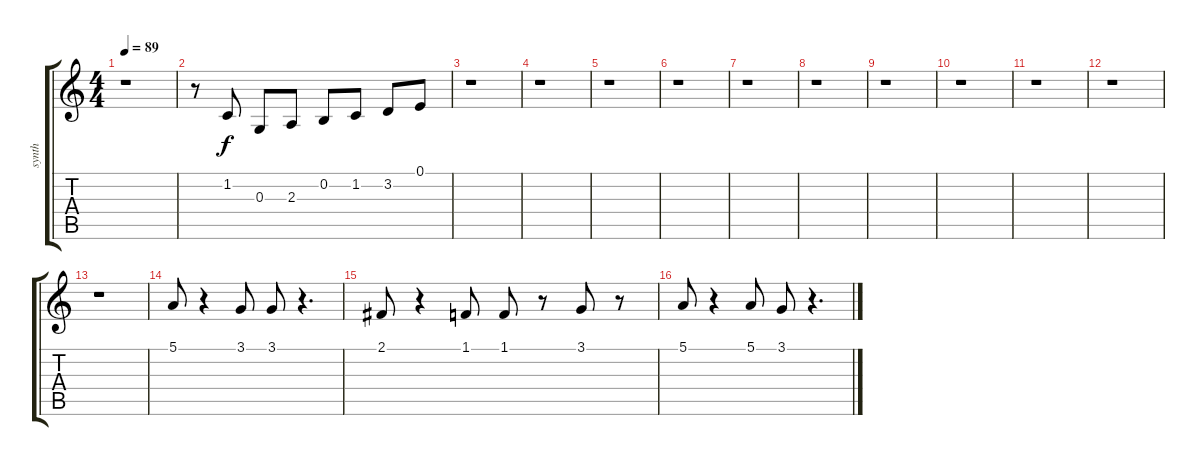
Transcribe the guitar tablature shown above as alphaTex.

\track ("synth" "synth") {instrument acousticgrandpiano}
\staff {score tabs}
\tuning (E4 B3 G3 D3 A2 E2) {hide}
\ts (4 4)
\tempo 89
\clef g2
\ks c
r.1{dy f instrument acousticgrandpiano} |
r.8 1.2.8{volume 11} 0.3.8 2.3.8 0.2.8 1.2.8 3.2.8 0.1.8 |
r.1 |
r.1 |
r.1 |
r.1 |
r.1 |
r.1 |
r.1 |
r.1 |
r.1 |
r.1 |
r.1 |
5.1.8 r.4 3.1.8 3.1.8 r.4{d} |
2.1.8 r.4 1.1.8 1.1.8 r.8 3.1.8 r.8 |
5.1.8 r.4 5.1.8 3.1.8 r.4{d}
